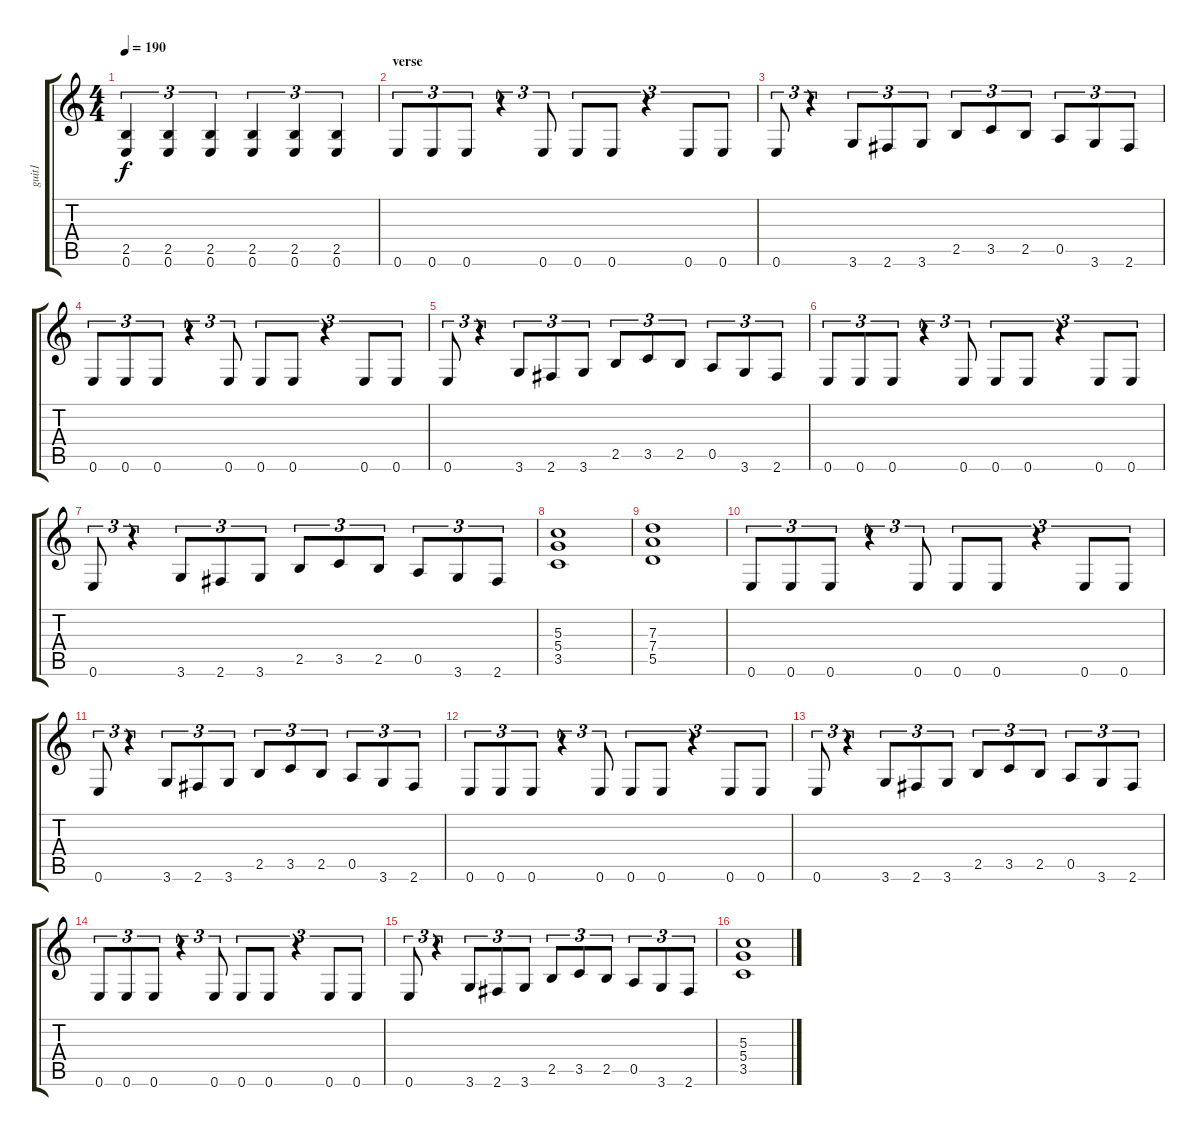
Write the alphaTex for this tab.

\track ("guit1" "guit1") {instrument distortionguitar}
\staff {score tabs}
\tuning (E4 B3 G3 D3 A2 E2) {hide}
\ts (4 4)
\tempo 190
\clef g2
\ks c
(2.5 0.6).4{tu (3 2) dy f} (2.5 0.6).4{tu (3 2)} (2.5 0.6).4{tu (3 2)} (2.5 0.6).4{tu (3 2)} (2.5 0.6).4{tu (3 2)} (2.5 0.6).4{tu (3 2)} |
\section ("" "verse")
0.6.8{tu (3 2)} 0.6.8{tu (3 2)} 0.6.8{tu (3 2)} r.4{tu (3 2)} 0.6.8{tu (3 2)} 0.6.8{tu (3 2)} 0.6.8{tu (3 2)} r.4{tu (3 2)} 0.6.8{tu (3 2)} 0.6.8{tu (3 2)} |
0.6.8{tu (3 2)} r.4{tu (3 2)} 3.6.8{tu (3 2)} 2.6.8{tu (3 2)} 3.6.8{tu (3 2)} 2.5.8{tu (3 2)} 3.5.8{tu (3 2)} 2.5.8{tu (3 2)} 0.5.8{tu (3 2)} 3.6.8{tu (3 2)} 2.6.8{tu (3 2)} |
0.6.8{tu (3 2)} 0.6.8{tu (3 2)} 0.6.8{tu (3 2)} r.4{tu (3 2)} 0.6.8{tu (3 2)} 0.6.8{tu (3 2)} 0.6.8{tu (3 2)} r.4{tu (3 2)} 0.6.8{tu (3 2)} 0.6.8{tu (3 2)} |
0.6.8{tu (3 2)} r.4{tu (3 2)} 3.6.8{tu (3 2)} 2.6.8{tu (3 2)} 3.6.8{tu (3 2)} 2.5.8{tu (3 2)} 3.5.8{tu (3 2)} 2.5.8{tu (3 2)} 0.5.8{tu (3 2)} 3.6.8{tu (3 2)} 2.6.8{tu (3 2)} |
0.6.8{tu (3 2)} 0.6.8{tu (3 2)} 0.6.8{tu (3 2)} r.4{tu (3 2)} 0.6.8{tu (3 2)} 0.6.8{tu (3 2)} 0.6.8{tu (3 2)} r.4{tu (3 2)} 0.6.8{tu (3 2)} 0.6.8{tu (3 2)} |
0.6.8{tu (3 2)} r.4{tu (3 2)} 3.6.8{tu (3 2)} 2.6.8{tu (3 2)} 3.6.8{tu (3 2)} 2.5.8{tu (3 2)} 3.5.8{tu (3 2)} 2.5.8{tu (3 2)} 0.5.8{tu (3 2)} 3.6.8{tu (3 2)} 2.6.8{tu (3 2)} |
(5.3 5.4 3.5).1 |
(7.3 7.4 5.5).1 |
0.6.8{tu (3 2)} 0.6.8{tu (3 2)} 0.6.8{tu (3 2)} r.4{tu (3 2)} 0.6.8{tu (3 2)} 0.6.8{tu (3 2)} 0.6.8{tu (3 2)} r.4{tu (3 2)} 0.6.8{tu (3 2)} 0.6.8{tu (3 2)} |
0.6.8{tu (3 2)} r.4{tu (3 2)} 3.6.8{tu (3 2)} 2.6.8{tu (3 2)} 3.6.8{tu (3 2)} 2.5.8{tu (3 2)} 3.5.8{tu (3 2)} 2.5.8{tu (3 2)} 0.5.8{tu (3 2)} 3.6.8{tu (3 2)} 2.6.8{tu (3 2)} |
0.6.8{tu (3 2)} 0.6.8{tu (3 2)} 0.6.8{tu (3 2)} r.4{tu (3 2)} 0.6.8{tu (3 2)} 0.6.8{tu (3 2)} 0.6.8{tu (3 2)} r.4{tu (3 2)} 0.6.8{tu (3 2)} 0.6.8{tu (3 2)} |
0.6.8{tu (3 2)} r.4{tu (3 2)} 3.6.8{tu (3 2)} 2.6.8{tu (3 2)} 3.6.8{tu (3 2)} 2.5.8{tu (3 2)} 3.5.8{tu (3 2)} 2.5.8{tu (3 2)} 0.5.8{tu (3 2)} 3.6.8{tu (3 2)} 2.6.8{tu (3 2)} |
0.6.8{tu (3 2)} 0.6.8{tu (3 2)} 0.6.8{tu (3 2)} r.4{tu (3 2)} 0.6.8{tu (3 2)} 0.6.8{tu (3 2)} 0.6.8{tu (3 2)} r.4{tu (3 2)} 0.6.8{tu (3 2)} 0.6.8{tu (3 2)} |
0.6.8{tu (3 2)} r.4{tu (3 2)} 3.6.8{tu (3 2)} 2.6.8{tu (3 2)} 3.6.8{tu (3 2)} 2.5.8{tu (3 2)} 3.5.8{tu (3 2)} 2.5.8{tu (3 2)} 0.5.8{tu (3 2)} 3.6.8{tu (3 2)} 2.6.8{tu (3 2)} |
(5.3 5.4 3.5).1
